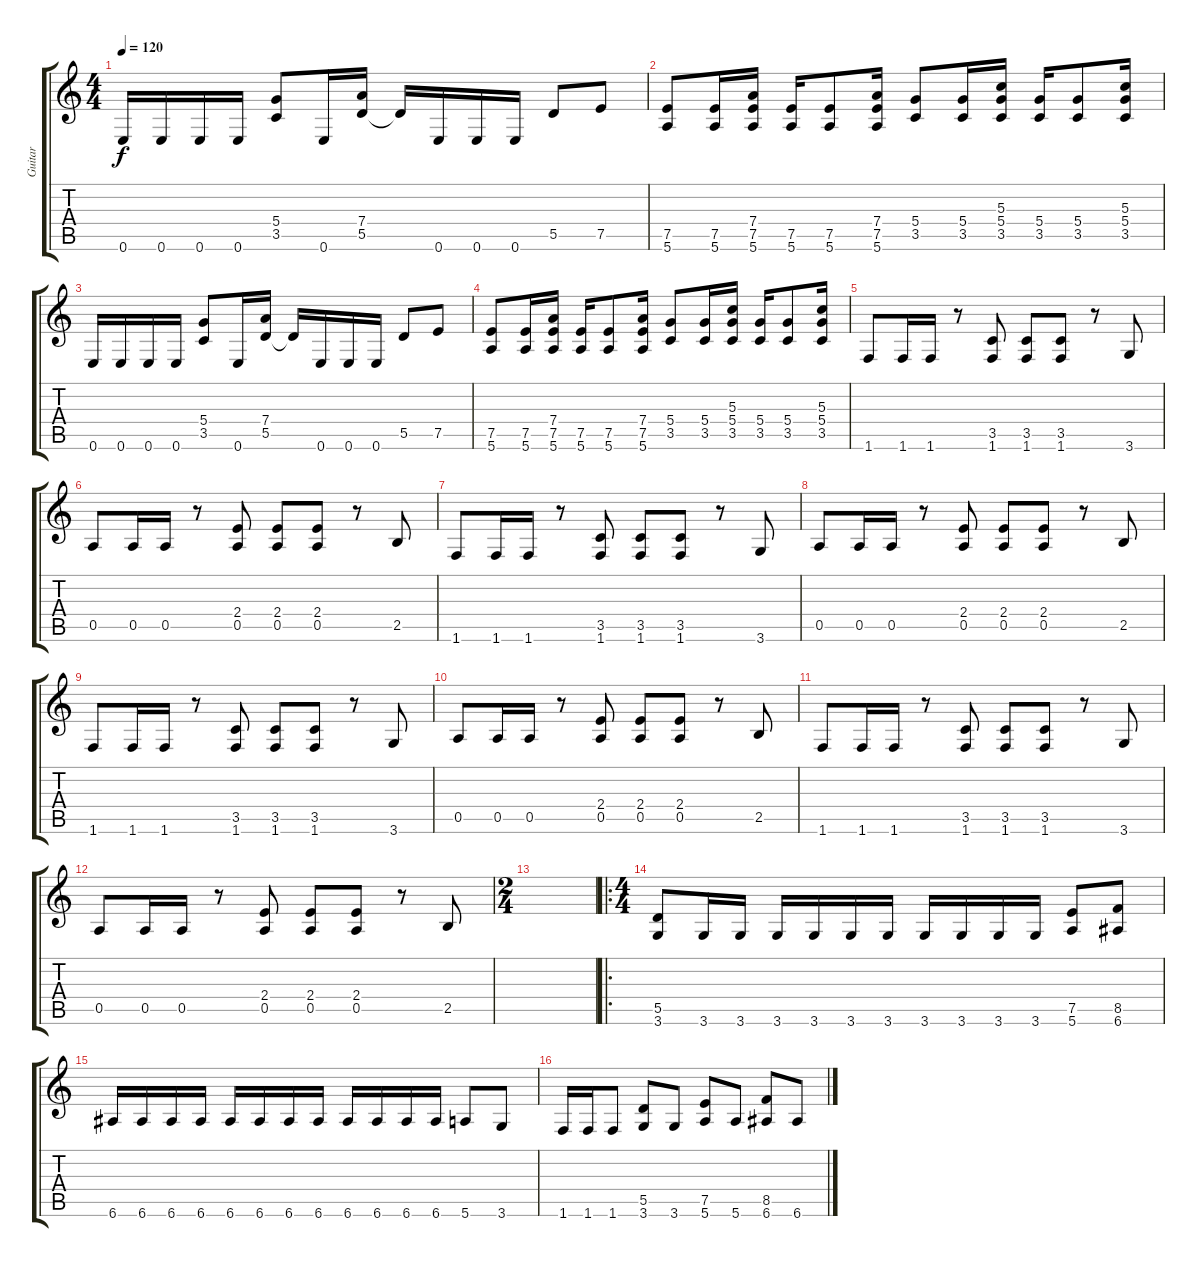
\track ("Guitar" "Guitar") {instrument distortionguitar}
\staff {score tabs}
\tuning (E4 B3 G3 D3 A2 E2) {hide}
\ts (4 4)
\tempo 120
\clef g2
\ks c
0.6.16{dy f} 0.6.16 0.6.16 0.6.16 (5.4 3.5).8 0.6.16 (7.4 5.5).16 5.5{t}.16 0.6.16 0.6.16 0.6.16 5.5.8 7.5.8 |
(7.5 5.6).8 (7.5 5.6).16 (7.4 7.5 5.6).16 (7.5 5.6).16 (7.5 5.6).8 (7.4 7.5 5.6).16 (5.4 3.5).8 (5.4 3.5).16 (5.3 5.4 3.5).16 (5.4 3.5).16 (5.4 3.5).8 (5.3 5.4 3.5).16 |
0.6.16 0.6.16 0.6.16 0.6.16 (5.4 3.5).8 0.6.16 (7.4 5.5).16 5.5{t}.16 0.6.16 0.6.16 0.6.16 5.5.8 7.5.8 |
(7.5 5.6).8 (7.5 5.6).16 (7.4 7.5 5.6).16 (7.5 5.6).16 (7.5 5.6).8 (7.4 7.5 5.6).16 (5.4 3.5).8 (5.4 3.5).16 (5.3 5.4 3.5).16 (5.4 3.5).16 (5.4 3.5).8 (5.3 5.4 3.5).16 |
1.6.8 1.6.16 1.6.16 r.8 (3.5 1.6).8 (3.5 1.6).8 (3.5 1.6).8 r.8 3.6.8 |
0.5.8 0.5.16 0.5.16 r.8 (2.4 0.5).8 (2.4 0.5).8 (2.4 0.5).8 r.8 2.5.8 |
1.6.8 1.6.16 1.6.16 r.8 (3.5 1.6).8 (3.5 1.6).8 (3.5 1.6).8 r.8 3.6.8 |
0.5.8 0.5.16 0.5.16 r.8 (2.4 0.5).8 (2.4 0.5).8 (2.4 0.5).8 r.8 2.5.8 |
1.6.8 1.6.16 1.6.16 r.8 (3.5 1.6).8 (3.5 1.6).8 (3.5 1.6).8 r.8 3.6.8 |
0.5.8 0.5.16 0.5.16 r.8 (2.4 0.5).8 (2.4 0.5).8 (2.4 0.5).8 r.8 2.5.8 |
1.6.8 1.6.16 1.6.16 r.8 (3.5 1.6).8 (3.5 1.6).8 (3.5 1.6).8 r.8 3.6.8 |
0.5.8 0.5.16 0.5.16 r.8 (2.4 0.5).8 (2.4 0.5).8 (2.4 0.5).8 r.8 2.5.8 |
\ts (2 4)
|
\ro
\ts (4 4)
(5.5 3.6).8 3.6.16 3.6.16 3.6.16 3.6.16 3.6.16 3.6.16 3.6.16 3.6.16 3.6.16 3.6.16 (7.5 5.6).8 (8.5 6.6).8 |
6.6.16 6.6.16 6.6.16 6.6.16 6.6.16 6.6.16 6.6.16 6.6.16 6.6.16 6.6.16 6.6.16 6.6.16 5.6.8 3.6.8 |
1.6.16 1.6.16 1.6.8 (5.5 3.6).8 3.6.8 (7.5 5.6).8 5.6.8 (8.5 6.6).8 6.6.8
